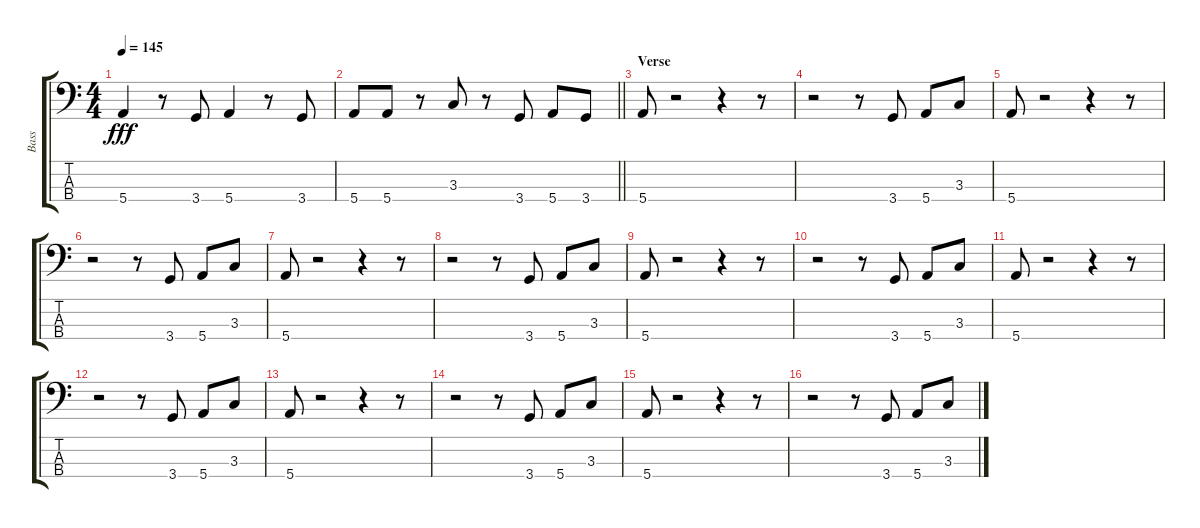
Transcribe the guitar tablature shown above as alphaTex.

\track ("Bass" "Bass") {instrument electricbasspick}
\staff {score tabs}
\tuning (G2 D2 A1 E1) {hide}
\ts (4 4)
\tempo 145
\clef f4
\ks c
5.4.4{dy fff} r.8 3.4.8 5.4.4 r.8 3.4.8 |
\barLineRight lightlight
5.4.8 5.4.8 r.8 3.3.8 r.8 3.4.8 5.4.8 3.4.8 |
\section ("" "Verse")
5.4.8 r.2 r.4 r.8 |
r.2 r.8 3.4.8 5.4.8 3.3.8 |
5.4.8 r.2 r.4 r.8 |
r.2 r.8 3.4.8 5.4.8 3.3.8 |
5.4.8 r.2 r.4 r.8 |
r.2 r.8 3.4.8 5.4.8 3.3.8 |
5.4.8 r.2 r.4 r.8 |
r.2 r.8 3.4.8 5.4.8 3.3.8 |
5.4.8 r.2 r.4 r.8 |
r.2 r.8 3.4.8 5.4.8 3.3.8 |
5.4.8 r.2 r.4 r.8 |
r.2 r.8 3.4.8 5.4.8 3.3.8 |
5.4.8 r.2 r.4 r.8 |
r.2 r.8 3.4.8 5.4.8 3.3.8
